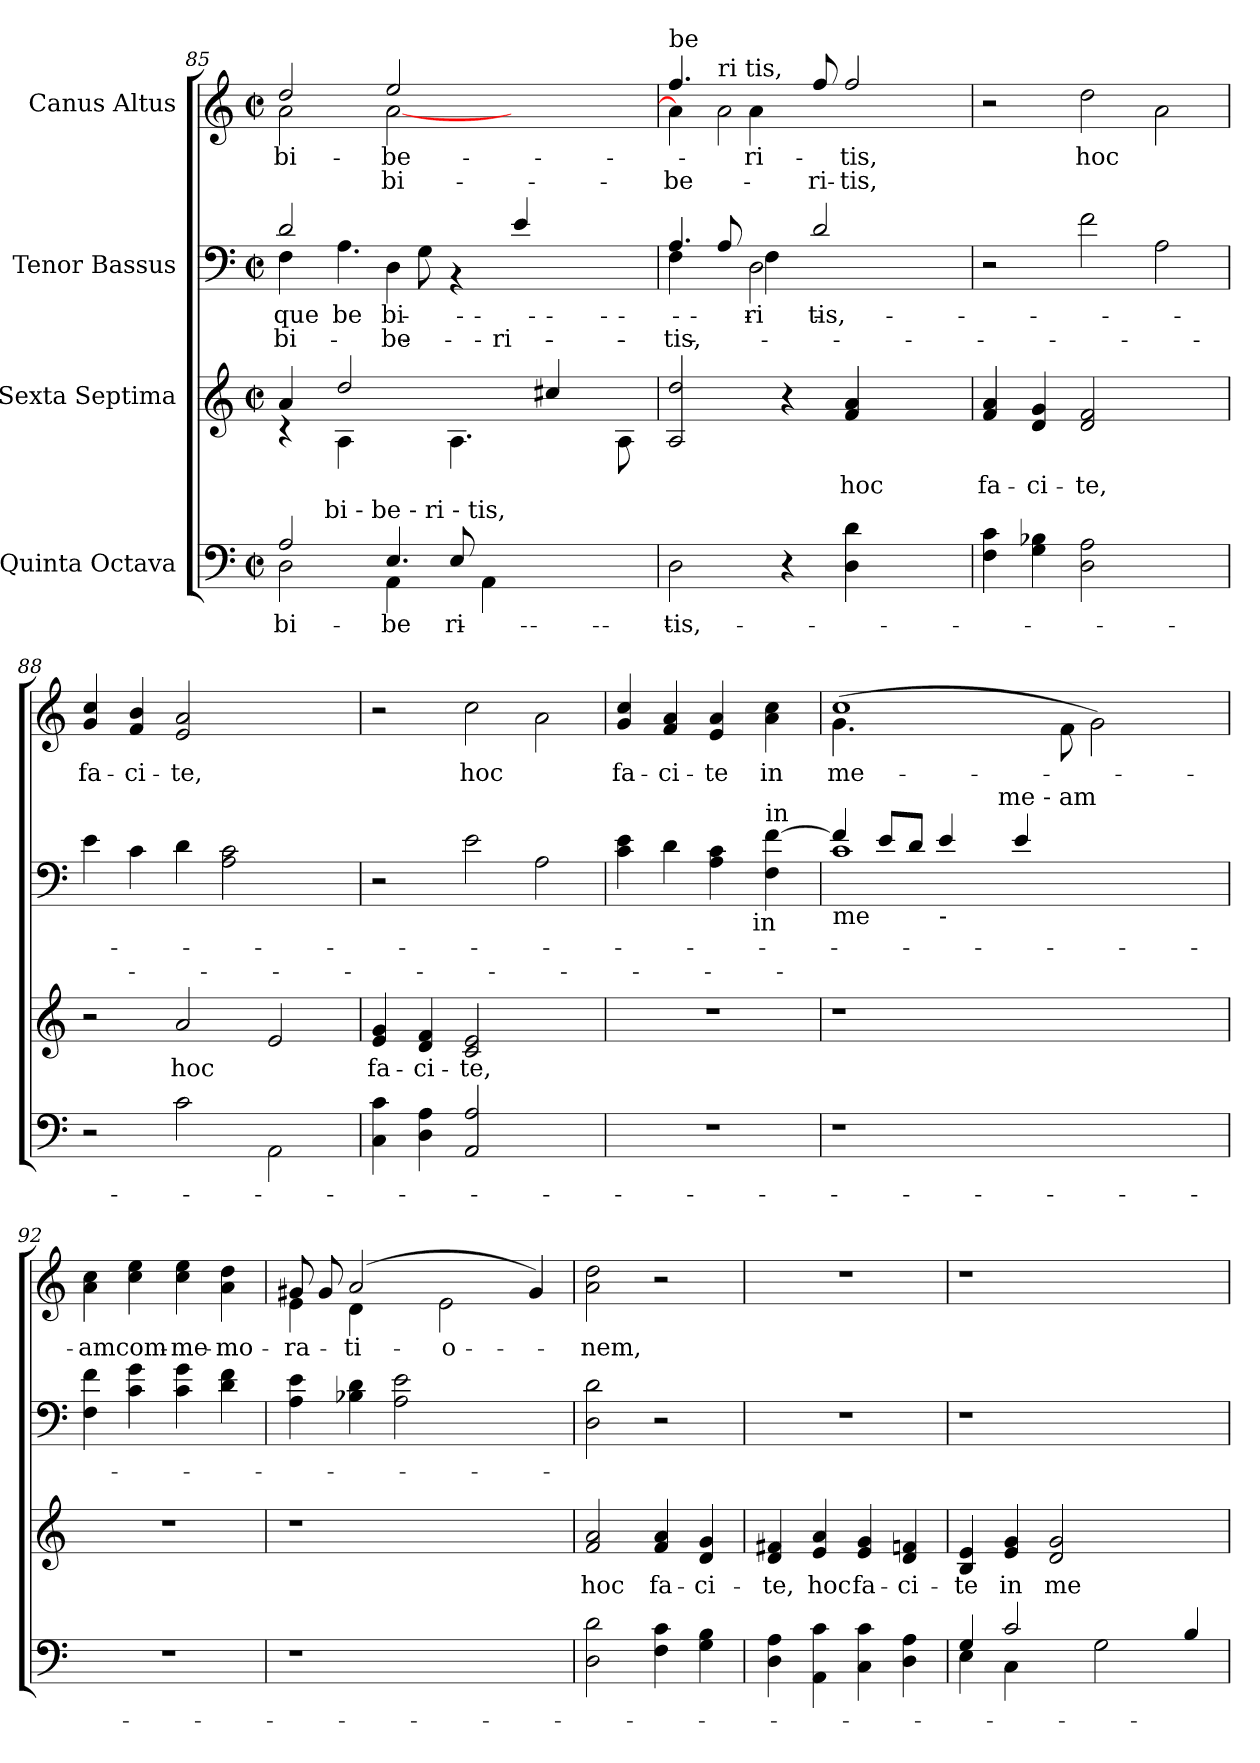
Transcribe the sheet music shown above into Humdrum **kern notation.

**kern	**text	**kern	**text	**kern	**text	**text	**kern	**text	**text
*part4	*part4	*part3	*part3	*part2	*part2	*part2	*part1	*part1	*part1
*staff4	*staff4	*staff3	*staff3	*staff2	*staff2	*staff2	*staff1	*staff1	*staff1
*I"Quinta  Octava	*	*I"Sexta  Septima	*	*I"Tenor  Bassus	*	*	*I"Canus  Altus	*	*
*clefF4	*	*clefG2	*	*clefF4	*	*	*clefG2	*	*
*M2/2	*	*M2/2	*	*M2/2	*	*	*M2/2	*	*
*met(c|)	*	*met(c|)	*	*met(c|)	*	*	*met(c|)	*	*
=85	=85	=85	=85	=85	=85	=85	=85	=85	=85
!	!LO:LY:b:cj	!	!	!	!LO:LY:b:cj	!LO:LY:b:cj	!	!LO:LY:b:cj	!
*^	*	*^	*	*^	*	*	*^	*	*
*	*^	*	*	*	*	*	*	*	*	*	*	*	*
2A/	2D\	8..ryy	bi-	4rc	4a/	.	4F\	2d/	-que	bi-	2dd/	2a\	bi-	.
!	!	!LO:TX:a:t=bi - be - ri - tis,	!	!	!	!	!	!	!	!	!	!	!	!
.	.	1ryy	.	.	.	.	.	.	.	.	.	.	.	.
!	!	!	!	!	!	!	!	!	!LO:LY:b:cj	!	!	!	!	!
.	.	.	.	4A\	2dd/	.	4.A\	.	-be-	.	.	.	.	.
!	!	!	!LO:LY:b:cj	!	!	!	!	!	!LO:LY:b:cj	!LO:LY:b:cj	!	!	!LO:LY:b:cj	!LO:LY:b
4.E/	4AA\	.	-be-	1ryy	.	.	.	4D\	-bi-	-be-	2ee/	[<2a\	-be-	-bi-
.	.	.	.	.	.	.	8G\	.	.	.	.	.	.	.
!	!	!	!LO:LY:b:cj	!	!	!	!	!	!	!	!	!	!	!
.	8E/	.	-ri-	.	4.A\	.	4ryy	4rBB	.	.	.	.	.	.
4AA\	4.ryy	.	.	.	.	.	.	.	.	.	.	.	.	.
!	!	!	!	!	!	!	!	!	!	!LO:LY:b:cj	!	!	!	!
.	.	.	.	.	.	.	2ryy	4e/	.	-ri-	2ryy	2ryy	.	.
4.ryy	.	.	.	.	4cc#X/	.	.	.	.	.	.	.	.	.
.	.	4ryy	.	.	.	.	.	.	.	.	.	.	.	.
.	4ryy	.	.	.	.	.	.	4ryy	.	.	.	.	.	.
.	.	.	.	.	8A\	.	.	.	.	.	.	.	.	.
.	.	32ryy	.	.	.	.	.	.	.	.	.	.	.	.
=86	=86	=86	=86	=86	=86	=86	=86	=86	=86	=86	=86	=86	=86	=86
!	!	!	!	!	!	!	!	!	!	!	!LO:TX:a:t=be	!	!	!
!	!	!	!LO:LY:b:cj	!	!	!	!	!	!	!LO:LY:b:cj	!	!	!	!LO:LY:b:cj
*v	*v	*v	*	*	*	*	*	*	*	*	*	*	*	*
*	*	*v	*v	*	*	*	*	*	*	*	*	*
2D\	-tis,	2dd/ 2A/	.	4F\	4.A/	.	-tis,	4.ff/	4a\]	.	-be-
!	!	!	!	!	!	!	!	!	!LO:TX:a:t=ri tis,	!	!
.	.	.	.	8A/	.	.	.	.	2a\	.	.
!	!	!	!	!	!	!LO:LY:b:cj	!	!	!	!LO:LY:b:cj	!
.	.	.	.	2D\	4F\	ri-	.	4a\	.	-ri-	.
4r	.	4r	.	.	.	.	.	.	.	.	.
!	!	!	!	!	!	!LO:LY:b:cj	!	!	!	!	!LO:LY:b:cj
.	.	.	.	.	2d/	-tis,	.	8ff/	.	.	-ri-
!	!	!	!LO:LY:b:cj	!	!	!	!	!	!	!LO:LY:b:cj	!LO:LY:b:cj
4d\ 4D\	.	4a/ 4f/	hoc	.	.	.	.	2ff/	2ryy	-tis,	tis,
.	.	.	.	8ryy	.	.	.	.	.	.	.
4ryy	.	4ryy	.	4ryy	.	.	.	.	.	.	.
.	.	.	.	.	8ryy	.	.	.	.	.	.
*	*	*	*	*	*	*	*	*v	*v	*	*
!!LO:PB:g=z
=87	=87	=87	=87	=87	=87	=87	=87	=87	=87	=87
!	!	!	!LO:LY:b:cj	!	!	!	!	!	!	!
*	*	*	*	*v	*v	*	*	*	*	*
4c\ 4F\	.	4a/ 4f/	fa-	2r	.	.	2r	.	.
!	!	!	!LO:LY:b:cj	!	!	!	!	!	!
4B-X\ 4G\	.	4g/ 4d/	-ci-	.	.	.	.	.	.
!	!	!	!LO:LY:b:cj	!	!	!	!	!LO:LY:b:cj	!
2A\ 2D\	.	2f/ 2d/	-te,	2f\	.	.	2dd\	hoc	.
2ryy	.	2ryy	.	2A\	.	.	2a\	.	.
=88	=88	=88	=88	=88	=88	=88	=88	=88	=88
!	!	!	!	!	!	!	!	!LO:LY:b:cj	!
2r	.	2r	.	4e\	.	.	4cc/ 4g/	fa-	.
!	!	!	!	!	!	!	!	!LO:LY:b:cj	!
.	.	.	.	4c\	.	.	4b/ 4f/	-ci-	.
!	!	!	!LO:LY:b:cj	!	!	!	!	!LO:LY:b:cj	!
2c\	.	2a/	hoc	4d\	.	.	2a/ 2e/	-te,	.
.	.	.	.	2c\ 2A\	.	.	.	.	.
2AA\	.	2e/	.	.	.	.	2ryy	.	.
.	.	.	.	4ryy	.	.	.	.	.
=89	=89	=89	=89	=89	=89	=89	=89	=89	=89
!	!	!	!LO:LY:b:cj	!	!	!	!	!	!
4c\ 4C\	.	4g/ 4e/	fa-	2r	.	.	2r	.	.
!	!	!	!LO:LY:b:cj	!	!	!	!	!	!
4A\ 4D\	.	4f/ 4d/	-ci-	.	.	.	.	.	.
!	!	!	!LO:LY:b:cj	!	!	!	!	!LO:LY:b:cj	!
2A/ 2AA/	.	2e/ 2c/	-te,	2e\	.	.	2cc\	hoc	.
2ryy	.	2ryy	.	2A\	.	.	2a\	.	.
=90	=90	=90	=90	=90	=90	=90	=90	=90	=90
!	!	!	!	!	!	!	!	!LO:LY:b:cj	!
*	*	*	*	*^	*	*	*	*	*
1r	.	1r	.	4e\ 4c\	2ryy	.	.	4cc/ 4g/	fa-	.
!	!	!	!	!	!	!	!	!	!LO:LY:b:cj	!
.	.	.	.	4d\	.	.	.	4a/ 4f/	-ci-	.
!	!	!	!	!	!	!	!	!	!LO:LY:b:cj	!
.	.	.	.	4c\ 4A\	8..ryy	.	.	4a/ 4e/	-te	.
!	!	!	!	!	!LO:TX:b:t=in	!	!	!	!	!
.	.	.	.	.	4ryy	.	.	.	.	.
!	!	!	!	!LO:TX:a:t=in	!	!	!	!	!	!
!	!	!	!	!	!	!	!	!	!LO:LY:b:cj	!
.	.	.	.	[<4f\ 4F\	.	.	.	4cc\ 4a\	in	.
.	.	.	.	.	32ryy	.	.	.	.	.
=91	=91	=91	=91	=91	=91	=91	=91	=91	=91	=91
!	!	!	!	!LO:TX:b:t=me	!	!	!	!	!	!
!	!	!	!	!	!	!	!	!	!LO:LY:b	!
*	*	*	*	*	*^	*	*	*^	*	*
1r	.	1r	.	4f/]	1c	2ryy	.	.	(<4.g\	1cc	me-	.
.	.	.	.	8e/L	.	.	.	.	.	.	.	.
.	.	.	.	8d/J	.	.	.	.	1ryy	.	.	.
!	!	!	!	!LO:TX:b:t=-	!	!	!	!	!	!	!	!
.	.	.	.	4e/	.	8ryy	.	.	.	.	.	.
.	.	.	.	.	.	16ryy	.	.	.	.	.	.
.	.	.	.	.	.	64ryy	.	.	.	.	.	.
!	!	!	!	!	!	!LO:TX:a:t=me - am	!	!	!	!	!	!
.	.	.	.	.	.	2ryy	.	.	.	.	.	.
.	.	.	.	4e/	.	.	.	.	.	.	.	.
2ryy	.	2ryy	.	2ryy	2ryy	.	.	.	.	8f\	.	.
.	.	.	.	.	.	.	.	.	.	2g\)	.	.
.	.	.	.	.	.	4ryy	.	.	.	.	.	.
.	.	.	.	.	.	.	.	.	4ryy	.	.	.
.	.	.	.	.	.	8ryy	.	.	.	.	.	.
8ryy	.	8ryy	.	8ryy	8ryy	.	.	.	.	.	.	.
.	.	.	.	.	.	32.ryy	.	.	.	.	.	.
=92	=92	=92	=92	=92	=92	=92	=92	=92	=92	=92	=92	=92
!	!	!	!	!LO:TX:b:t=am	!	!	!	!	!	!	!	!
!	!	!	!	!	!	!	!	!	!	!	!LO:LY:b:cj	!
*	*	*	*	*v	*v	*v	*	*	*	*	*	*
*	*	*	*	*	*	*	*v	*v	*	*
1r	.	1r	.	4f\ 4F\	.	.	4cc\ 4a\	-am	.
!	!	!	!	!	!	!	!	!LO:LY:b:cj	!
.	.	.	.	4g\ 4c\	.	.	4ee\ 4cc\	com-	.
!	!	!	!	!	!	!	!	!LO:LY:b:cj	!
.	.	.	.	4g\ 4c\	.	.	4ee\ 4cc\	-me-	.
!	!	!	!	!	!	!	!	!LO:LY:b:cj	!
.	.	.	.	4f\ 4d\	.	.	4dd\ 4a\	-mo-	.
=93	=93	=93	=93	=93	=93	=93	=93	=93	=93
*	*	*	*	*	*	*	*^	*	*
!	!	!	!	!	!	!	!	!	!LO:LY:b:cj	!
1r	.	1r	.	4e\ 4A\	.	.	4e\	8g#X/	-ra-	.
.	.	.	.	.	.	.	.	8g#/	.	.
!	!	!	!	!	!	!	!	!	!LO:LY:b:cj	!
.	.	.	.	4d\ 4B-X\	.	.	4d\	(>2a/	-ti-	.
.	.	.	.	2e\ 2A\	.	.	1ryy	.	.	.
!	!	!	!	!	!	!	!	!	!LO:LY:b:cj	!
.	.	.	.	.	.	.	.	2e\	-o-	.
2ryy	.	2ryy	.	2ryy	.	.	.	.	.	.
.	.	.	.	.	.	.	.	4g#>/)	.	.
!!LO:LB:g=z
=94	=94	=94	=94	=94	=94	=94	=94	=94	=94	=94
!	!	!	!	!	!	!	!LO:TX:a:t=nem,	!	!	!
!	!	!	!LO:LY:b:cj	!	!	!	!	!	!LO:LY:b:cj	!
*	*	*	*	*	*	*	*v	*v	*	*
2d\ 2D\	.	2a/ 2f/	hoc	2d\ 2D\	.	.	2dd\ 2a\	-nem,	.
!	!	!	!LO:LY:b:cj	!	!	!	!	!	!
4c\ 4F\	.	4a/ 4f/	fa-	2r	.	.	2r	.	.
!	!	!	!LO:LY:b:cj	!	!	!	!	!	!
4B\ 4G\	.	4g/ 4d/	-ci-	.	.	.	.	.	.
=95	=95	=95	=95	=95	=95	=95	=95	=95	=95
!	!	!	!LO:LY:b:cj	!	!	!	!	!	!
4A\ 4D\	.	4f#X/ 4d/	-te,	1r	.	.	1r	.	.
!	!	!	!LO:LY:b:cj	!	!	!	!	!	!
4c\ 4AA\	.	4a/ 4e/	hoc	.	.	.	.	.	.
!	!	!	!LO:LY:b:cj	!	!	!	!	!	!
4c\ 4C\	.	4g/ 4e/	fa-	.	.	.	.	.	.
!	!	!	!LO:LY:b:cj	!	!	!	!	!	!
4A\ 4D\	.	4fn/ 4d/	-ci-	.	.	.	.	.	.
=96	=96	=96	=96	=96	=96	=96	=96	=96	=96
*^	*	*	*	*	*	*	*	*	*
!	!	!	!	!LO:LY:b:cj	!	!	!	!	!	!
4E\	4G/	.	4e/ 4B/	-te	1r	.	.	1r	.	.
!	!	!	!	!LO:LY:b:cj	!	!	!	!	!	!
4C\	2c/	.	4g/ 4e/	in	.	.	.	.	.	.
!	!	!	!	!LO:LY:b:cj	!	!	!	!	!	!
1ryy	.	.	2g/ 2d/	me-	.	.	.	.	.	.
.	2G\	.	.	.	.	.	.	.	.	.
.	.	.	2ryy	.	2ryy	.	.	2ryy	.	.
.	4B/	.	.	.	.	.	.	.	.	.
*v	*v	*	*	*	*	*	*	*	*	*
=	=	=	=	=	=	=	=	=	=
*-	*-	*-	*-	*-	*-	*-	*-	*-	*-
